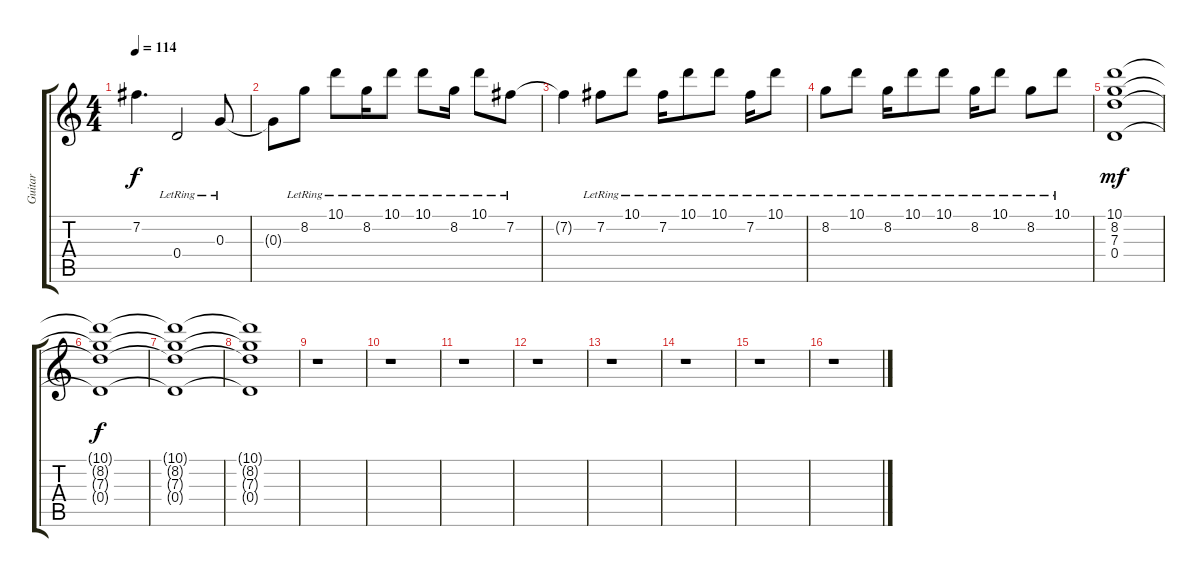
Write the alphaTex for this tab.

\track ("Guitar" "Guitar") {instrument distortionguitar}
\staff {score tabs}
\tuning (E4 B3 G3 D3 A2 E2) {hide}
\ts (4 4)
\tempo 114
\clef g2
\ks c
7.2{t}.4{d dy f} 0.4{lr}.2 0.3{lr}.8 |
0.3{t}.8 8.2{lr}.8 10.1{lr}.8 8.2{lr}.16 10.1{lr}.8 10.1{lr}.8 8.2{lr}.16 10.1{lr}.8 7.2{lr}.8 |
7.2{t}.4 7.2{lr}.8 10.1{lr}.8 7.2{lr}.16 10.1{lr}.8 10.1{lr}.8 7.2{lr}.16 10.1{lr}.8 |
8.2{lr}.8 10.1{lr}.8 8.2{lr}.16 10.1{lr}.8 10.1{lr}.8 8.2{lr}.16 10.1{lr}.8 8.2{lr}.8 10.1{lr}.8 |
(10.1 8.2 7.3 0.4).1{dy mf} |
(10.1{t} 8.2{t} 7.3{t} 0.4{t}).1{dy f} |
(10.1{t} 8.2{t} 7.3{t} 0.4{t}).1 |
(10.1{t} 8.2{t} 7.3{t} 0.4{t}).1 |
r.1 |
r.1 |
r.1 |
r.1 |
r.1 |
r.1 |
r.1 |
r.1
